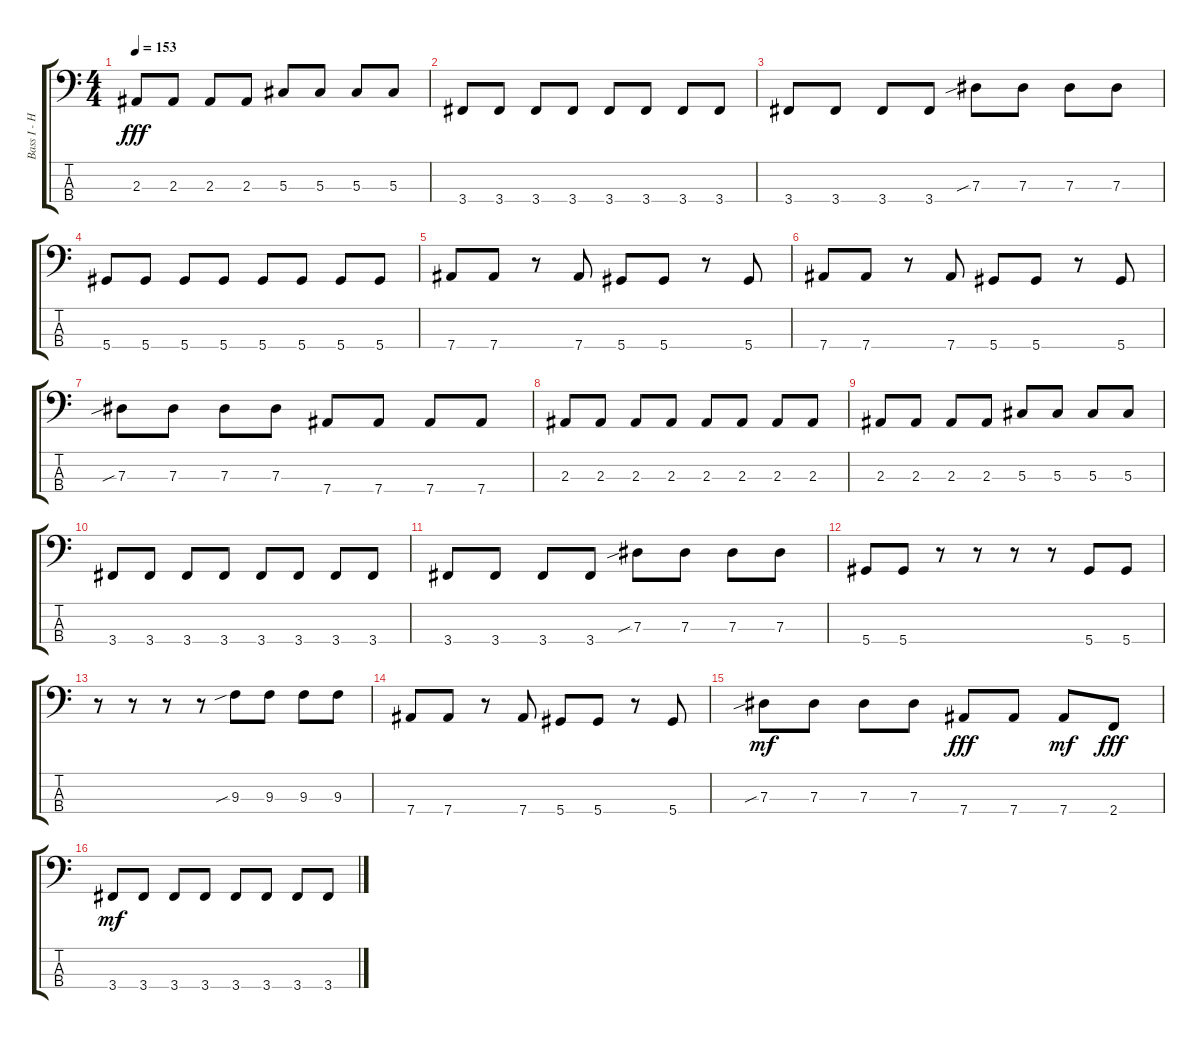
\track ("Bass I - Hunter" "Bass I - H") {instrument electricbasspick}
\staff {score tabs}
\tuning (Gb2 Db2 Ab1 Eb1) {hide}
\ts (4 4)
\tempo 153
\clef f4
\ks c
2.3.8{dy fff} 2.3.8 2.3.8 2.3.8 5.3.8 5.3.8 5.3.8 5.3.8 |
3.4.8 3.4.8 3.4.8 3.4.8 3.4.8 3.4.8 3.4.8 3.4.8 |
3.4.8 3.4.8 3.4.8 3.4.8 7.3{sib}.8 7.3.8 7.3.8 7.3.8 |
5.4.8 5.4.8 5.4.8 5.4.8 5.4.8 5.4.8 5.4.8 5.4.8 |
7.4.8 7.4.8 r.8 7.4.8 5.4.8 5.4.8 r.8 5.4.8 |
7.4.8 7.4.8 r.8 7.4.8 5.4.8 5.4.8 r.8 5.4.8 |
7.3{sib}.8 7.3.8 7.3.8 7.3.8 7.4.8 7.4.8 7.4.8 7.4.8 |
2.3.8 2.3.8 2.3.8 2.3.8 2.3.8 2.3.8 2.3.8 2.3.8 |
2.3.8 2.3.8 2.3.8 2.3.8 5.3.8 5.3.8 5.3.8 5.3.8 |
3.4.8 3.4.8 3.4.8 3.4.8 3.4.8 3.4.8 3.4.8 3.4.8 |
3.4.8 3.4.8 3.4.8 3.4.8 7.3{sib}.8 7.3.8 7.3.8 7.3.8 |
5.4.8 5.4.8 r.8 r.8 r.8 r.8 5.4.8 5.4.8 |
r.8 r.8 r.8 r.8 9.3{sib}.8 9.3.8 9.3.8 9.3.8 |
7.4.8 7.4.8 r.8 7.4.8 5.4.8 5.4.8 r.8 5.4.8 |
7.3{sib}.8{dy mf} 7.3.8 7.3.8 7.3.8 7.4.8{dy fff} 7.4.8 7.4.8{dy mf} 2.4.8{dy fff} |
3.4.8{dy mf} 3.4.8 3.4.8 3.4.8 3.4.8 3.4.8 3.4.8 3.4.8
